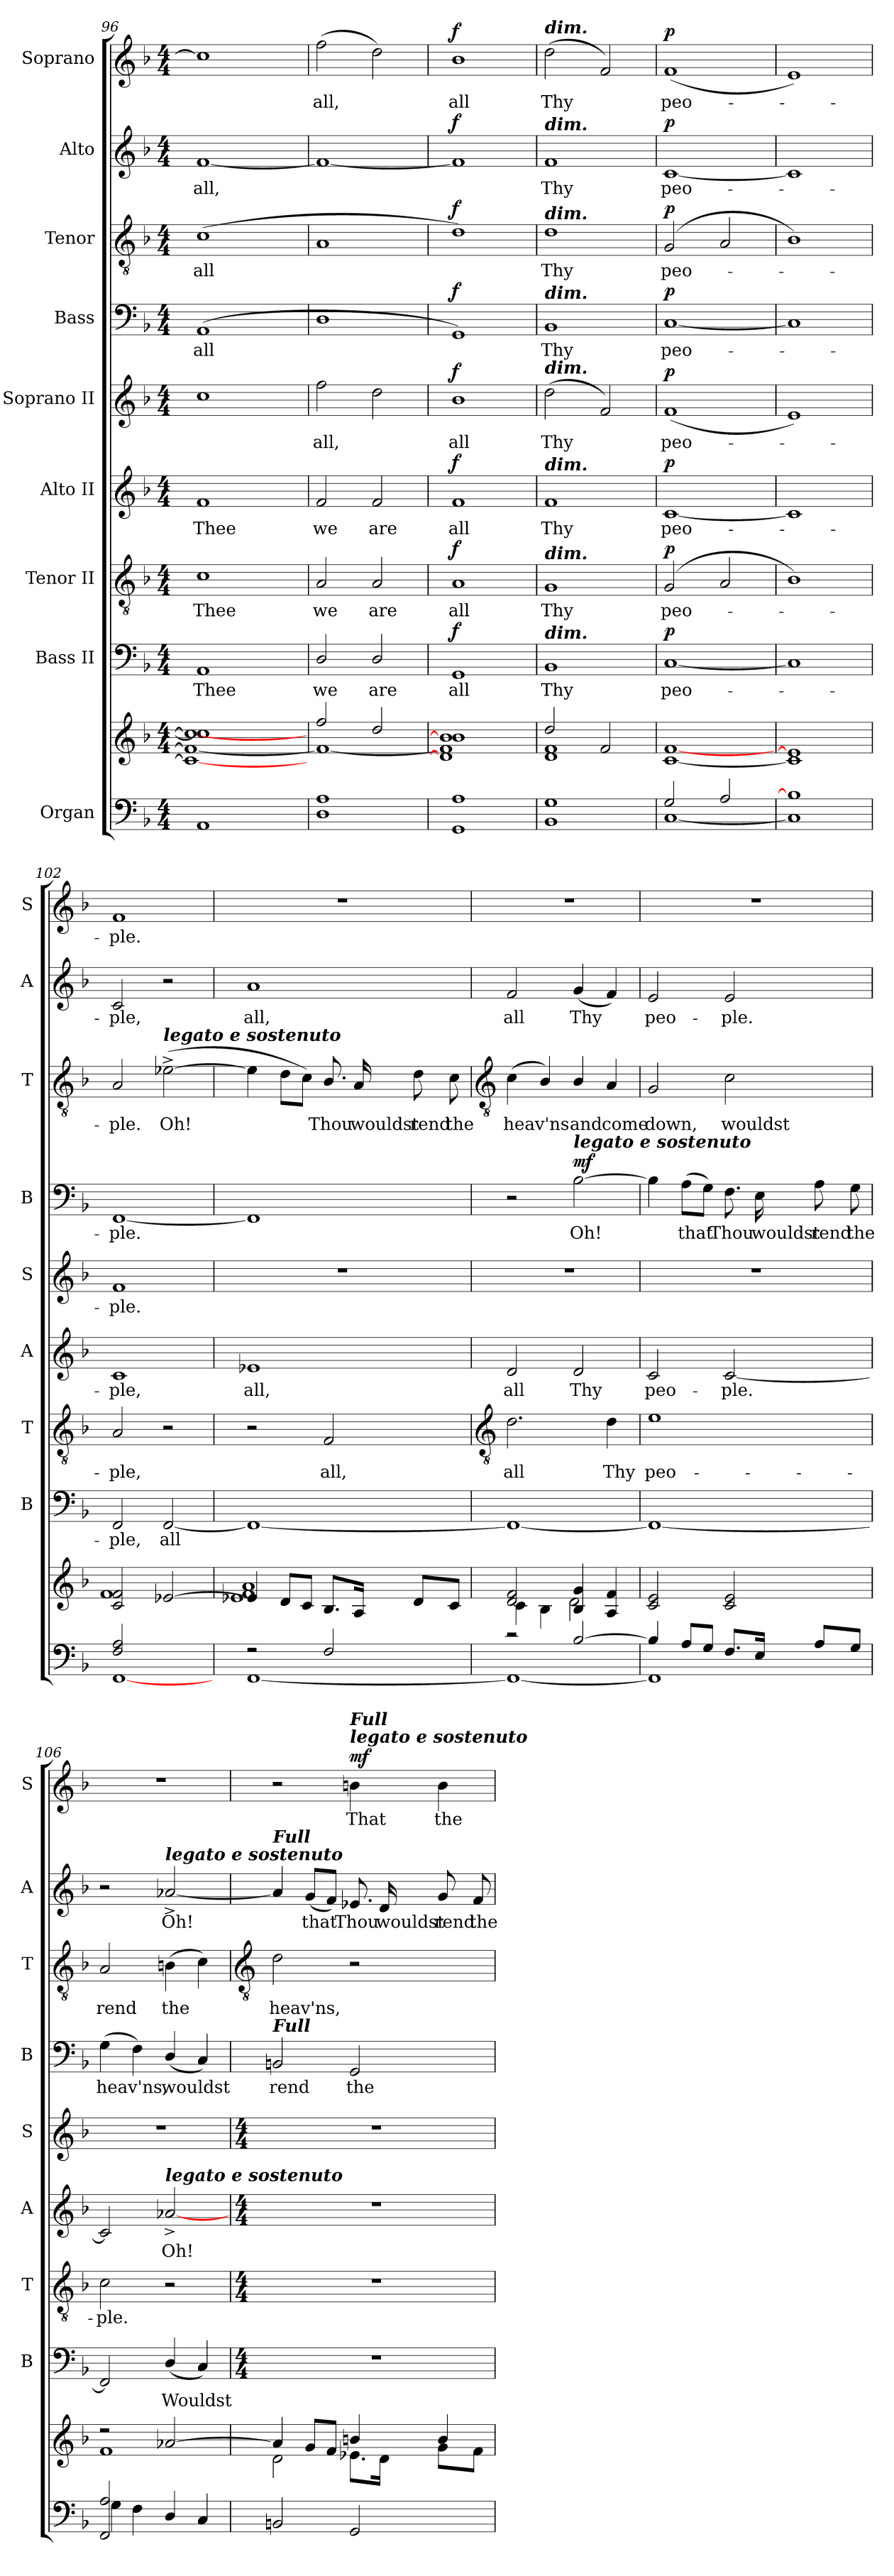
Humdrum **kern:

**kern	**kern	**kern	**text	**dynam	**kern	**text	**dynam	**kern	**text	**dynam	**kern	**text	**dynam	**kern	**text	**dynam	**kern	**text	**dynam	**kern	**text	**dynam	**kern	**text	**dynam
*part9	*part9	*part8	*part8	*part8	*part7	*part7	*part7	*part6	*part6	*part6	*part5	*part5	*part5	*part4	*part4	*part4	*part3	*part3	*part3	*part2	*part2	*part2	*part1	*part1	*part1
*staff10	*staff9	*staff8	*staff8	*staff8	*staff7	*staff7	*staff7	*staff6	*staff6	*staff6	*staff5	*staff5	*staff5	*staff4	*staff4	*staff4	*staff3	*staff3	*staff3	*staff2	*staff2	*staff2	*staff1	*staff1	*staff1
*I"Organ	*	*I"Bass II	*	*	*I"Tenor II	*	*	*I"Alto II	*	*	*I"Soprano II	*	*	*I"Bass	*	*	*I"Tenor	*	*	*I"Alto	*	*	*I"Soprano	*	*
*	*	*I'B	*	*	*I'T	*	*	*I'A	*	*	*I'S	*	*	*I'B	*	*	*I'T	*	*	*I'A	*	*	*I'S	*	*
*clefF4	*clefG2	*clefF4	*	*	*clefGv2	*	*	*clefG2	*	*	*clefG2	*	*	*clefF4	*	*	*clefGv2	*	*	*clefG2	*	*	*clefG2	*	*
*k[b-]	*k[b-]	*k[b-]	*	*	*k[b-]	*	*	*k[b-]	*	*	*k[b-]	*	*	*k[b-]	*	*	*k[b-]	*	*	*k[b-]	*	*	*k[b-]	*	*
*F:	*F:	*F:	*	*	*F:	*	*	*F:	*	*	*F:	*	*	*F:	*	*	*F:	*	*	*F:	*	*	*F:	*	*
*M4/4	*M4/4	*M4/4	*	*	*M4/4	*	*	*M4/4	*	*	*M4/4	*	*	*M4/4	*	*	*M4/4	*	*	*M4/4	*	*	*M4/4	*	*
=96	=96	=96	=96	=96	=96	=96	=96	=96	=96	=96	=96	=96	=96	=96	=96	=96	=96	=96	=96	=96	=96	=96	=96	=96	=96
*^	*^	*	*	*	*	*	*	*	*	*	*	*	*	*	*	*	*	*	*	*	*	*	*	*	*
!	!	!	!	!	!LO:LY:b	!	!	!LO:LY:b	!	!	!LO:LY:b	!	!	!	!	!	!LO:LY:b	!	!	!LO:LY:b	!	!	!LO:LY:b	!	!	!	!
1AA/	2ryy	1cc]	1c\_ 1f\_ 1cc\_	1AA	Thee	.	1c	Thee	.	1f	Thee	.	1cc	.	.	(<1AA	all	.	(>1c	all	.	[1f	all,	.	1cc]	.	.
.	2ryy	.	.	.	.	.	.	.	.	.	.	.	.	.	.	.	.	.	.	.	.	.	.	.	.	.	.
=97	=97	=97	=97	=97	=97	=97	=97	=97	=97	=97	=97	=97	=97	=97	=97	=97	=97	=97	=97	=97	=97	=97	=97	=97	=97	=97	=97
!	!	!	!	!	!LO:LY:b	!	!	!LO:LY:b	!	!	!LO:LY:b	!	!	!LO:LY:b	!	!	!	!	!	!	!	!	!	!	!	!LO:LY:b	!
1ryy	1D\ 1A\	2ff/	1f\_	2D/	we	.	2A	we	.	2f	we	.	2ff	all,	.	1D	.	.	1A	.	.	1f_	.	.	(>2ff	all,	.
!	!	!	!	!	!LO:LY:b	!	!	!LO:LY:b	!	!	!LO:LY:b	!	!	!	!	!	!	!	!	!	!	!	!	!	!	!	!
.	.	2dd/	.	2D/	are	.	2A	are	.	2f	are	.	2dd	.	.	.	.	.	.	.	.	.	.	.	2dd)	.	.
=98	=98	=98	=98	=98	=98	=98	=98	=98	=98	=98	=98	=98	=98	=98	=98	=98	=98	=98	=98	=98	=98	=98	=98	=98	=98	=98	=98
!	!	!	!	!	!LO:LY:b	!LO:DY:b	!	!LO:LY:b	!LO:DY:b	!	!LO:LY:b	!LO:DY:b	!	!LO:LY:b	!LO:DY:b	!	!	!LO:DY:b	!	!	!LO:DY:b	!	!	!LO:DY:b	!	!LO:LY:b	!LO:DY:b
1ryy	1GG\ 1A\	1b-	1d\] 1f\] 1b-\]	1GG	all	f	1A	all	f	1f	all	f	1b-	all	f	1GG)	.	f	1d)	.	f	1f]	.	f	1b-	all	f
=99	=99	=99	=99	=99	=99	=99	=99	=99	=99	=99	=99	=99	=99	=99	=99	=99	=99	=99	=99	=99	=99	=99	=99	=99	=99	=99	=99
!	!	!	!	!	!	!	!	!	!	!	!	!	!	!	!	!	!	!	!	!	!	!	!	!	!LO:TX:a:Bi:t=dim.	!	!
!	!	!	!	!	!	!	!	!	!	!	!	!	!	!	!	!	!	!	!	!	!	!LO:TX:a:Bi:t=dim.	!	!	!	!	!
!	!	!	!	!	!	!	!	!	!	!	!	!	!	!	!	!	!	!	!LO:TX:a:Bi:t=dim.	!	!	!	!	!	!	!	!
!	!	!	!	!	!	!	!	!	!	!	!	!	!	!	!	!LO:TX:a:Bi:t=dim.	!	!	!	!	!	!	!	!	!	!	!
!	!	!	!	!	!	!	!	!	!	!	!	!	!LO:TX:a:Bi:t=dim.	!	!	!	!	!	!	!	!	!	!	!	!	!	!
!	!	!	!	!	!	!	!	!	!	!LO:TX:a:Bi:t=dim.	!	!	!	!	!	!	!	!	!	!	!	!	!	!	!	!	!
!	!	!	!	!	!	!	!LO:TX:a:Bi:t=dim.	!	!	!	!	!	!	!	!	!	!	!	!	!	!	!	!	!	!	!	!
!	!	!	!	!LO:TX:a:Bi:t=dim.	!	!	!	!	!	!	!	!	!	!	!	!	!	!	!	!	!	!	!	!	!	!	!
!	!	!	!	!	!LO:LY:b	!	!	!LO:LY:b	!	!	!LO:LY:b	!	!	!LO:LY:b	!	!	!LO:LY:b	!	!	!LO:LY:b	!	!	!LO:LY:b	!	!	!LO:LY:b	!
1ryy	1BB-\ 1G\	2dd/	1d\ 1f\	1BB-	Thy	.	1G	Thy	.	1f	Thy	.	(2dd	Thy	.	1BB-	Thy	.	1d	Thy	.	1f	Thy	.	(2dd	Thy	.
.	.	2f	.	.	.	.	.	.	.	.	.	.	2f)	.	.	.	.	.	.	.	.	.	.	.	2f)	.	.
=100	=100	=100	=100	=100	=100	=100	=100	=100	=100	=100	=100	=100	=100	=100	=100	=100	=100	=100	=100	=100	=100	=100	=100	=100	=100	=100	=100
!	!	!	!	!	!LO:LY:b	!LO:DY:b	!	!LO:LY:b	!LO:DY:b	!	!LO:LY:b	!LO:DY:b	!	!LO:LY:b	!LO:DY:b	!	!LO:LY:b	!LO:DY:b	!	!LO:LY:b	!LO:DY:b	!	!LO:LY:b	!LO:DY:b	!	!LO:LY:b	!LO:DY:b
2G/	[1C\	1ryy	[1c\ [1f\	[1C	peo-	p	(<2G	peo-	p	[1c	peo-	p	(<1f	peo-	p	[1C	peo-	p	(<2G	peo-	p	[1c	peo-	p	(<1f	peo-	p
2A/	.	.	.	.	.	.	2A	.	.	.	.	.	.	.	.	.	.	.	2A	.	.	.	.	.	.	.	.
=101	=101	=101	=101	=101	=101	=101	=101	=101	=101	=101	=101	=101	=101	=101	=101	=101	=101	=101	=101	=101	=101	=101	=101	=101	=101	=101	=101
1ryy	1C\] 1B-\]	1ryy	1c\] 1e\]	1C]	.	.	1B-)	.	.	1c]	.	.	1e)	.	.	1C]	.	.	1B-)	.	.	1c]	.	.	1e)	.	.
=102	=102	=102	=102	=102	=102	=102	=102	=102	=102	=102	=102	=102	=102	=102	=102	=102	=102	=102	=102	=102	=102	=102	=102	=102	=102	=102	=102
!	!	!	!	!	!LO:LY:b	!	!	!LO:LY:b	!	!	!LO:LY:b	!	!	!LO:LY:b	!	!	!LO:LY:b	!	!	!LO:LY:b	!	!	!LO:LY:b	!	!	!LO:LY:b	!
2F/ 2A/	[1FF\	2c 2f	1f\	2FF	ple,	.	2A	ple,	.	1c	ple,	.	1f	ple.	.	[1FF	ple.	.	2A	ple.	.	2c	ple,	.	1f	ple.	.
!	!	!	!	!	!	!	!	!	!	!	!	!	!	!	!	!	!	!	!LO:TX:a:Bi:t=legato e sostenuto	!	!	!	!	!	!	!	!
!	!	!	!	!	!LO:LY:b	!	!	!	!	!	!	!	!	!	!	!	!	!	!	!LO:LY:b	!	!	!	!	!	!	!
2ryy	.	[2e-X/	.	[2FF	all	.	2r	.	.	.	.	.	.	.	.	.	.	.	(>[2e-X^	Oh!	.	2r	.	.	.	.	.
=103	=103	=103	=103	=103	=103	=103	=103	=103	=103	=103	=103	=103	=103	=103	=103	=103	=103	=103	=103	=103	=103	=103	=103	=103	=103	=103	=103
!	!	!	!	!	!	!	!	!	!	!	!LO:LY:b	!	!	!	!	!	!	!	!	!	!	!	!LO:LY:b	!	!	!	!
2r	[1FF\	4e-/]	1e-\ 1f\ 1a\	1FF_	.	.	2r	.	.	1e-X	all,	.	1r	.	.	1FF]	.	.	4e-]	.	.	1a	all,	.	1r	.	.
.	.	8dL	.	.	.	.	.	.	.	.	.	.	.	.	.	.	.	.	8dL	.	.	.	.	.	.	.	.
.	.	8cJ	.	.	.	.	.	.	.	.	.	.	.	.	.	.	.	.	8cJ)	.	.	.	.	.	.	.	.
!	!	!	!	!	!	!	!	!LO:LY:b	!	!	!	!	!	!	!	!	!	!	!	!LO:LY:b	!	!	!	!	!	!	!
2F/	.	8.B-L	.	.	.	.	2F	all,	.	.	.	.	.	.	.	.	.	.	8.B-/	Thou	.	.	.	.	.	.	.
!	!	!	!	!	!	!	!	!	!	!	!	!	!	!	!	!	!	!	!	!LO:LY:b	!	!	!	!	!	!	!
.	.	16AJ	.	.	.	.	.	.	.	.	.	.	.	.	.	.	.	.	16A	wouldst	.	.	.	.	.	.	.
!	!	!	!	!	!	!	!	!	!	!	!	!	!	!	!	!	!	!	!	!LO:LY:b	!	!	!	!	!	!	!
.	.	8dL	.	.	.	.	.	.	.	.	.	.	.	.	.	.	.	.	8d	rend	.	.	.	.	.	.	.
!	!	!	!	!	!	!	!	!	!	!	!	!	!	!	!	!	!	!	!	!LO:LY:b	!	!	!	!	!	!	!
.	.	8cJ	.	.	.	.	.	.	.	.	.	.	.	.	.	.	.	.	8c	the	.	.	.	.	.	.	.
!!LO:LB:g=z
=104	=104	=104	=104	=104	=104	=104	=104	=104	=104	=104	=104	=104	=104	=104	=104	=104	=104	=104	=104	=104	=104	=104	=104	=104	=104	=104	=104
*	*	*	*	*	*	*	*clefGv2	*	*	*	*	*	*	*	*	*	*	*	*clefGv2	*	*	*	*	*	*	*	*
!	!	!	!	!	!	!	!	!LO:LY:b	!	!	!LO:LY:b	!	!	!	!	!	!	!	!	!LO:LY:b	!	!	!LO:LY:b	!	!	!	!
2r	1FF\_	2d/ 2f/	4c\	1FF_	.	.	2.d	all	.	2d	all	.	1r	.	.	2r	.	.	(<4c	heav'ns	.	2f	all	.	1r	.	.
.	.	.	4B-\	.	.	.	.	.	.	.	.	.	.	.	.	.	.	.	4B-/)	.	.	.	.	.	.	.	.
!	!	!	!	!	!	!	!	!	!	!	!	!	!	!	!	!LO:TX:a:Bi:t=legato e sostenuto	!	!	!	!	!	!	!	!	!	!	!
!	!	!	!	!	!	!	!	!	!	!	!LO:LY:b	!	!	!	!	!	!LO:LY:b	!LO:DY:b	!	!LO:LY:b	!	!	!LO:LY:b	!	!	!	!
[2B-/	.	4B-/ 4g/	2d\	.	.	.	.	.	.	2d	Thy	.	.	.	.	[2B-	Oh!	mf	4B-/	and	.	(<4g	Thy	.	.	.	.
!	!	!	!	!	!	!	!	!LO:LY:b	!	!	!	!	!	!	!	!	!	!	!	!LO:LY:b	!	!	!	!	!	!	!
.	.	4A/ 4f/	.	.	.	.	4d	Thy	.	.	.	.	.	.	.	.	.	.	4A	come	.	4f)	.	.	.	.	.
=105	=105	=105	=105	=105	=105	=105	=105	=105	=105	=105	=105	=105	=105	=105	=105	=105	=105	=105	=105	=105	=105	=105	=105	=105	=105	=105	=105
!	!	!	!	!	!	!	!	!LO:LY:b	!	!	!LO:LY:b	!	!	!	!	!	!	!	!	!LO:LY:b	!	!	!LO:LY:b	!	!	!	!
4B-/]	1FF\]	2c/ 2e/	1ryy	1FF_	.	.	1e	peo-	.	2c	peo-	.	1r	.	.	4B-]	.	.	2G	down,	.	2e	peo-	.	1r	.	.
!	!	!	!	!	!	!	!	!	!	!	!	!	!	!	!	!	!LO:LY:b	!	!	!	!	!	!	!	!	!	!
8A/L	.	.	.	.	.	.	.	.	.	.	.	.	.	.	.	(>8AL	that	.	.	.	.	.	.	.	.	.	.
8G/J	.	.	.	.	.	.	.	.	.	.	.	.	.	.	.	8GJ)	.	.	.	.	.	.	.	.	.	.	.
!	!	!	!	!	!	!	!	!	!	!	!LO:LY:b	!	!	!	!	!	!LO:LY:b	!	!	!LO:LY:b	!	!	!LO:LY:b	!	!	!	!
8.F/L	.	2c/ 2e/	.	.	.	.	.	.	.	[2c	-ple.	.	.	.	.	8.F	Thou	.	2c	wouldst	.	2e	-ple.	.	.	.	.
!	!	!	!	!	!	!	!	!	!	!	!	!	!	!	!	!	!LO:LY:b	!	!	!	!	!	!	!	!	!	!
16E/J	.	.	.	.	.	.	.	.	.	.	.	.	.	.	.	16E	wouldst	.	.	.	.	.	.	.	.	.	.
!	!	!	!	!	!	!	!	!	!	!	!	!	!	!	!	!	!LO:LY:b	!	!	!	!	!	!	!	!	!	!
8A/L	.	.	.	.	.	.	.	.	.	.	.	.	.	.	.	8A	rend	.	.	.	.	.	.	.	.	.	.
!	!	!	!	!	!	!	!	!	!	!	!	!	!	!	!	!	!LO:LY:b	!	!	!	!	!	!	!	!	!	!
8G/J	.	.	.	.	.	.	.	.	.	.	.	.	.	.	.	8G	the	.	.	.	.	.	.	.	.	.	.
=106	=106	=106	=106	=106	=106	=106	=106	=106	=106	=106	=106	=106	=106	=106	=106	=106	=106	=106	=106	=106	=106	=106	=106	=106	=106	=106	=106
!	!	!	!	!	!	!	!	!LO:LY:b	!	!	!	!	!	!	!	!	!LO:LY:b	!	!	!LO:LY:b	!	!	!	!	!	!	!
2FF/ 2A/	4G\	2r	1f\	2FF]	.	.	2c	-ple.	.	2c]	.	.	1r	.	.	(>4G	heav'ns,	.	2A	rend	.	2r	.	.	1r	.	.
.	4F\	.	.	.	.	.	.	.	.	.	.	.	.	.	.	4F)	.	.	.	.	.	.	.	.	.	.	.
!	!	!	!	!	!	!	!	!	!	!	!	!	!	!	!	!	!	!	!	!	!	!LO:TX:a:Bi:t=legato e sostenuto	!	!	!	!	!
!	!	!	!	!	!	!	!	!	!	!LO:TX:a:Bi:t=legato e sostenuto	!	!	!	!	!	!	!	!	!	!	!	!	!	!	!	!	!
!	!	!	!	!	!LO:LY:b	!	!	!	!	!	!LO:LY:b	!	!	!	!	!	!LO:LY:b	!	!	!LO:LY:b	!	!	!LO:LY:b	!	!	!	!
4D/	2ryy	[2a-X/	.	(<4D/	Wouldst	.	2r	.	.	[2a-X^	Oh!	.	.	.	.	(<4D/	wouldst	.	(>4Bn	the	.	[2a-X^	Oh!	.	.	.	.
4C/	.	.	.	4C)	.	.	.	.	.	.	.	.	.	.	.	4C)	.	.	4c)	.	.	.	.	.	.	.	.
*v	*v	*	*	*	*	*	*	*	*	*	*	*	*	*	*	*	*	*	*	*	*	*	*	*	*	*	*
!!LO:LB:g=z
=107	=107	=107	=107	=107	=107	=107	=107	=107	=107	=107	=107	=107	=107	=107	=107	=107	=107	=107	=107	=107	=107	=107	=107	=107	=107	=107
*	*	*	*	*	*	*	*	*	*	*	*	*	*	*	*	*	*	*clefGv2	*	*	*	*	*	*	*	*
*	*	*	*M4/4	*	*	*M4/4	*	*	*M4/4	*	*	*M4/4	*	*	*	*	*	*	*	*	*	*	*	*	*	*
!	!	!	!	!	!	!	!	!	!	!	!	!	!	!	!	!	!	!	!	!	!LO:TX:a:Bi:t=Full	!	!	!	!	!
!	!	!	!	!	!	!	!	!	!	!	!	!	!	!	!LO:TX:a:Bi:t=Full	!	!	!	!	!	!	!	!	!	!	!
!	!	!	!	!	!	!	!	!	!	!	!	!	!	!	!	!LO:LY:b	!	!	!LO:LY:b	!	!	!	!	!	!	!
2BBn	4a-/]	2d\	1r	.	.	1r	.	.	1r	.	.	1r	.	.	2BBn	rend	.	2d	heav'ns,	.	4a-]	.	.	2r	.	.
!	!	!	!	!	!	!	!	!	!	!	!	!	!	!	!	!	!	!	!	!	!	!LO:LY:b	!	!	!	!
.	8g/L	.	.	.	.	.	.	.	.	.	.	.	.	.	.	.	.	.	.	.	(<8gL	that	.	.	.	.
.	8f/J	.	.	.	.	.	.	.	.	.	.	.	.	.	.	.	.	.	.	.	8fJ)	.	.	.	.	.
!	!	!	!	!	!	!	!	!	!	!	!	!	!	!	!	!	!	!	!	!	!	!	!	!LO:TX:a:Bi:t=legato e sostenuto	!	!
!	!	!	!	!	!	!	!	!	!	!	!	!	!	!	!	!	!	!	!	!	!	!	!	!LO:TX:a:Bi:t=Full	!	!
!	!	!	!	!	!	!	!	!	!	!	!	!	!	!	!	!LO:LY:b	!	!	!	!	!	!LO:LY:b	!	!	!LO:LY:b	!LO:DY:b
2GG	4bn/	8.e-X\L	.	.	.	.	.	.	.	.	.	.	.	.	2GG	the	.	2r	.	.	8.e-X	Thou	.	4bn	That	mf
!	!	!	!	!	!	!	!	!	!	!	!	!	!	!	!	!	!	!	!	!	!	!LO:LY:b	!	!	!	!
.	.	16d\J	.	.	.	.	.	.	.	.	.	.	.	.	.	.	.	.	.	.	16d	wouldst	.	.	.	.
!	!	!	!	!	!	!	!	!	!	!	!	!	!	!	!	!	!	!	!	!	!	!LO:LY:b	!	!	!LO:LY:b	!
.	4b/	8g\L	.	.	.	.	.	.	.	.	.	.	.	.	.	.	.	.	.	.	8g	rend	.	4b	the	.
!	!	!	!	!	!	!	!	!	!	!	!	!	!	!	!	!	!	!	!	!	!	!LO:LY:b	!	!	!	!
.	.	8f\J	.	.	.	.	.	.	.	.	.	.	.	.	.	.	.	.	.	.	8f	the	.	.	.	.
*	*v	*v	*	*	*	*	*	*	*	*	*	*	*	*	*	*	*	*	*	*	*	*	*	*	*	*
=	=	=	=	=	=	=	=	=	=	=	=	=	=	=	=	=	=	=	=	=	=	=	=	=	=
*-	*-	*-	*-	*-	*-	*-	*-	*-	*-	*-	*-	*-	*-	*-	*-	*-	*-	*-	*-	*-	*-	*-	*-	*-	*-
